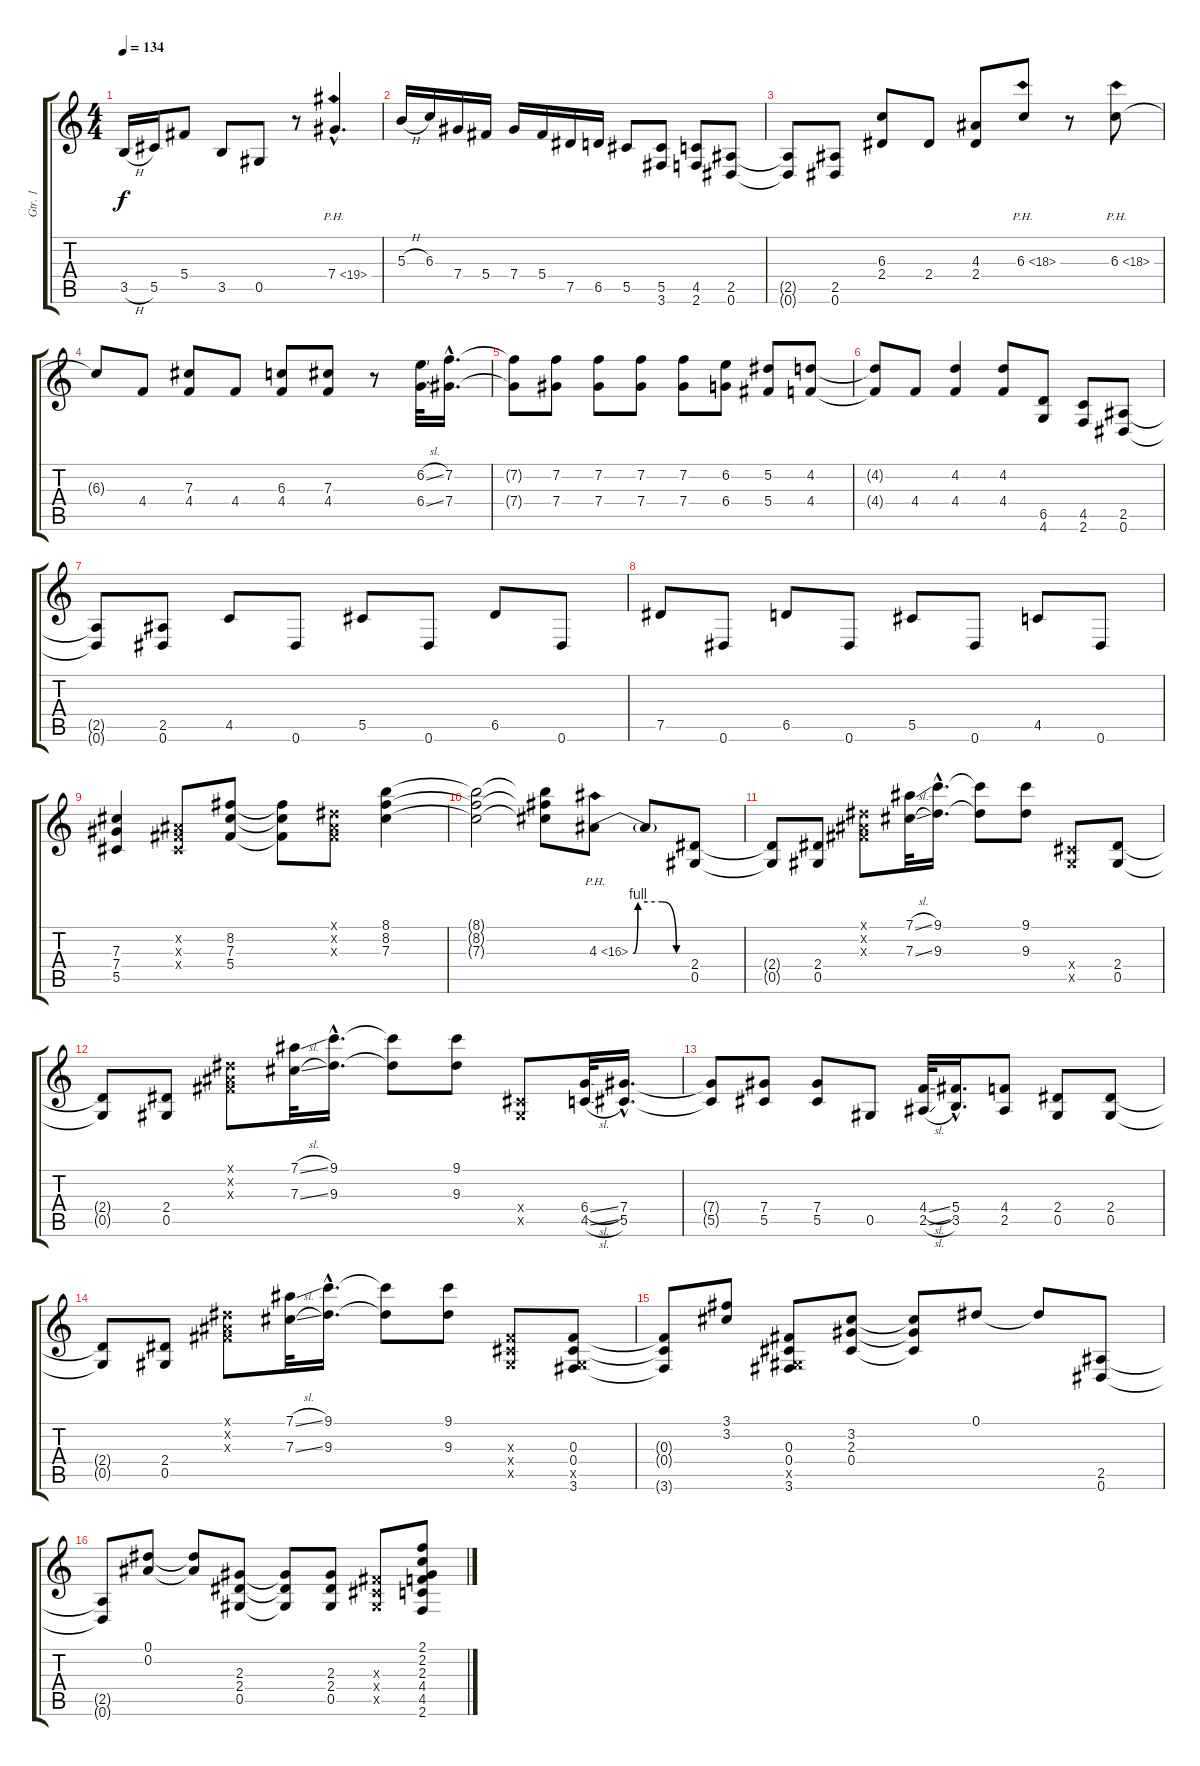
\track ("Gtr. 1" "Gtr. 1") {instrument distortionguitar}
\staff {score tabs}
\tuning (Eb4 Bb3 Gb3 Db3 Ab2 Eb2) {hide}
\ts (4 4)
\tempo 134
\clef g2
\ks c
3.5{h}.16{dy f} 5.5.16 5.4.8 3.5.8 0.5.8 r.8 7.4{ph 12 hac}.4{d} |
5.3{h}.16 6.3.16 7.4.16 5.4.16 7.4.16 5.4.16 7.5.16 6.5.16 5.5.8 (5.5 3.6).8 (4.5 2.6).8 (2.5 0.6).8 |
(2.5{t} 0.6{t}).8 (2.5 0.6).8 (6.3 2.4).8 2.4.8 (4.3 2.4).8 6.3{ph 12}.8 r.8 6.3{ph 12}.8 |
6.3{t}.8 4.4.8 (7.3 4.4).8 4.4.8 (6.3 4.4).8 (7.3 4.4).8 r.8 (6.2{sl} 6.4{sl}).32 (7.2{hac} 7.4{hac}).16{d} |
(7.2{t} 7.4{t}).8 (7.2 7.4).8 (7.2 7.4).8 (7.2 7.4).8 (7.2 7.4).8 (6.2 6.4).8 (5.2 5.4).8 (4.2 4.4).8 |
(4.2{t} 4.4{t}).8 4.4.8 (4.2 4.4).4 (4.2 4.4).8 (6.5 4.6).8 (4.5 2.6).8 (2.5 0.6).8 |
(2.5{t} 0.6{t}).8 (2.5 0.6).8 4.5.8 0.6.8 5.5.8 0.6.8 6.5.8 0.6.8 |
7.5.8 0.6.8 6.5.8 0.6.8 5.5.8 0.6.8 4.5.8 0.6.8 |
(7.3 7.4 5.5).4 (0.2{x} 0.3{x} 0.4{x}).8 (8.2 7.3 5.4).8 (8.2{t} 7.3{t} 5.4{t}).8 (0.1{x} 0.2{x} 0.3{x}).8 (8.1 8.2 7.3).4 |
(8.1{t} 8.2{t} 7.3{t}).2 (8.1{t} 8.2{t} 7.3{t}).8 4.3{be (custom 0 0 5 4 15 4 30 4 45 0 60 0) ph 12}.8 4.3{t}.8 (2.4 0.5).8 |
(2.4{t} 0.5{t}).8 (2.4 0.5).8 (0.1{x} 0.2{x} 0.3{x}).8 (7.1{sl} 7.3{sl}).32 (9.1{hac} 9.3{hac}).16{d} (9.1{t} 9.3{t}).8 (9.1 9.3).8 (0.4{x} 0.5{x}).8 (2.4 0.5).8 |
(2.4{t} 0.5{t}).8 (2.4 0.5).8 (0.1{x} 0.2{x} 0.3{x}).8 (7.1{sl} 7.3{sl}).32 (9.1{hac} 9.3{hac}).16{d} (9.1{t} 9.3{t}).8 (9.1 9.3).8 (0.4{x} 0.5{x}).8 (6.4{sl} 4.5{sl}).32 (7.4{hac} 5.5{hac}).16{d} |
(7.4{t} 5.5{t}).8 (7.4 5.5).8 (7.4 5.5).8 0.5.8 (4.4{sl} 2.5{sl}).32 (5.4{hac} 3.5{hac}).16{d} (4.4 2.5).8 (2.4 0.5).8 (2.4 0.5).8 |
(2.4{t} 0.5{t}).8 (2.4 0.5).8 (0.1{x} 0.2{x} 0.3{x}).8 (7.1{sl} 7.3{sl}).32 (9.1{hac} 9.3{hac}).16{d} (9.1{t} 9.3{t}).8 (9.1 9.3).8 (0.3{x} 0.4{x} 0.5{x}).8 (0.3 0.4 0.5{x} 3.6).8 |
(0.3{t} 0.4{t} 3.6{t}).8 (3.1 3.2).8 (0.3 0.4 0.5{x} 3.6).8 (3.2 2.3 0.4).8 (3.2{t} 2.3{t} 0.4{t}).8 0.1.8 0.1{t}.8 (2.5 0.6).8 |
(2.5{t} 0.6{t}).8 (0.1 0.2).8 (0.1{t} 0.2{t}).8 (2.3 2.4 0.5).8 (2.3{t} 2.4{t} 0.5{t}).8 (2.3 2.4 0.5).8 (0.3{x} 0.4{x} 0.5{x}).8 (2.1 2.2 2.3 4.4 4.5 2.6).8
